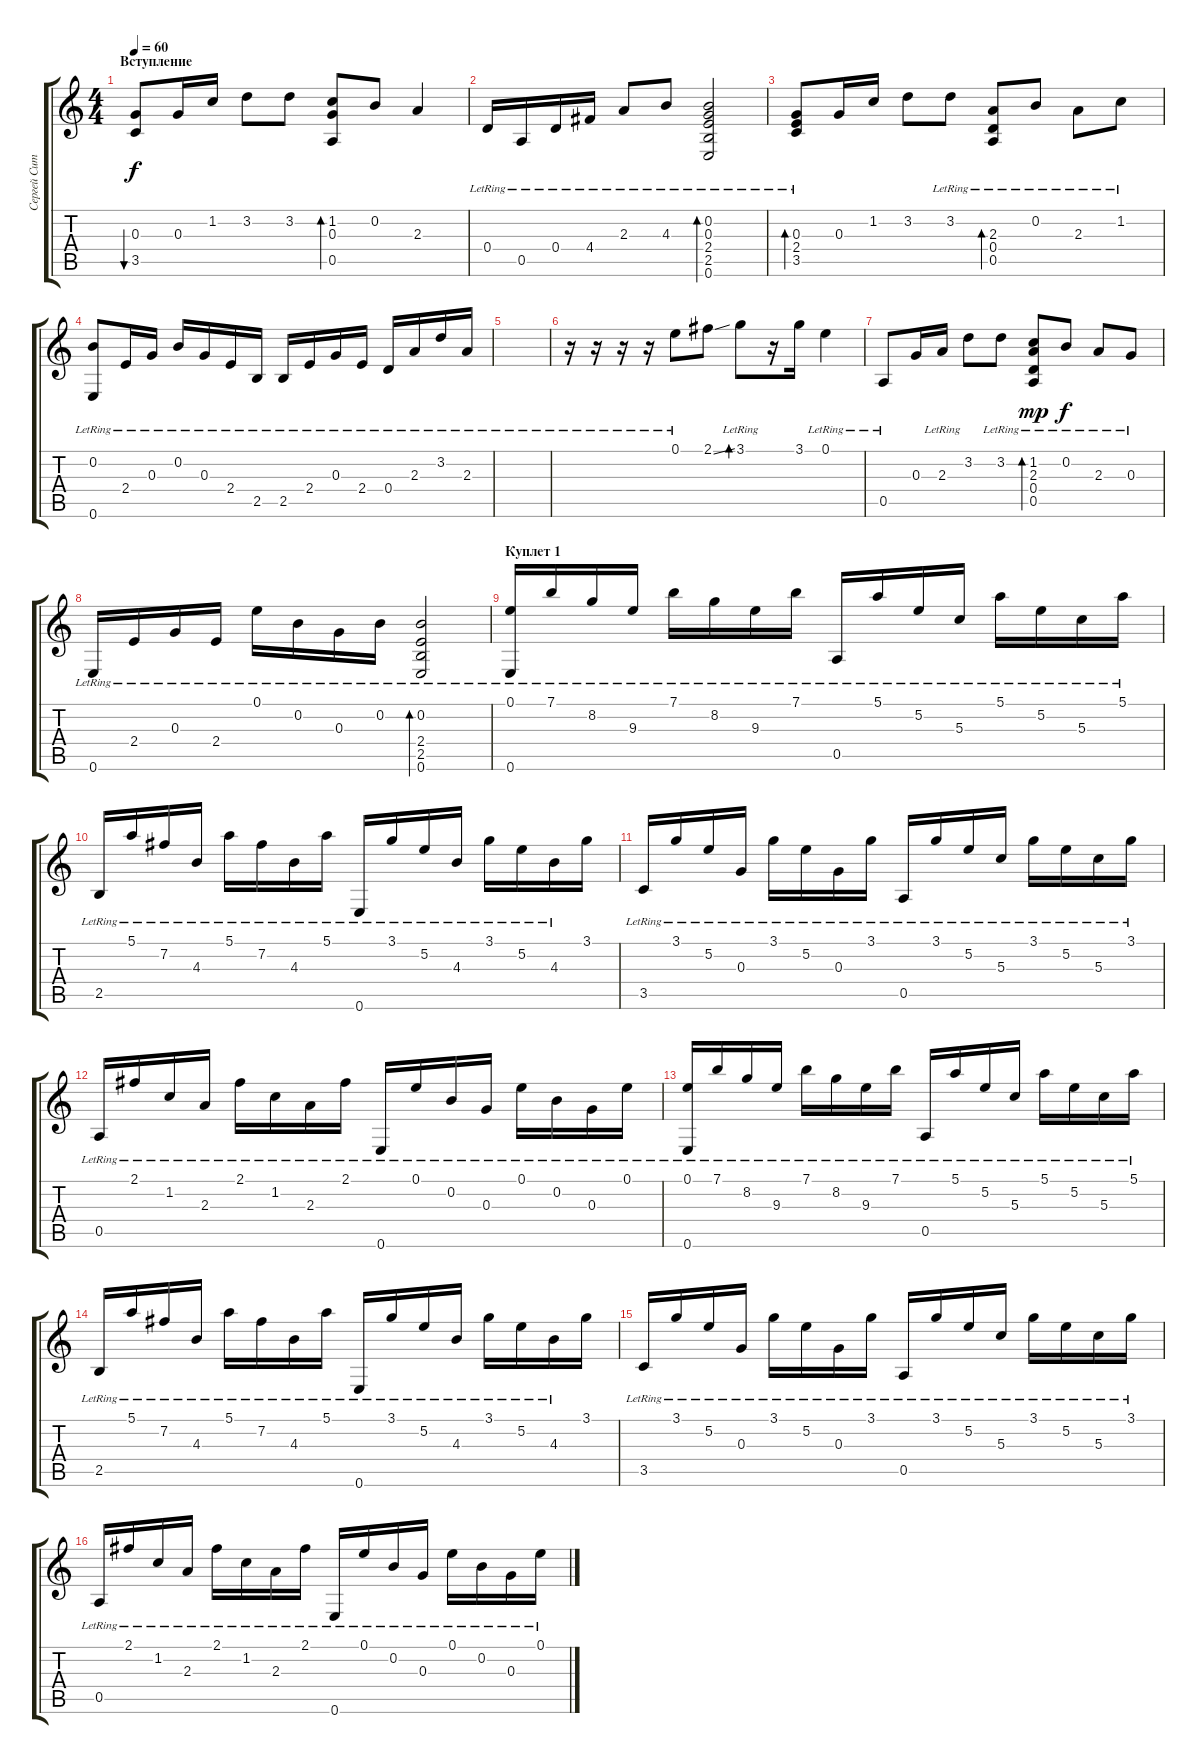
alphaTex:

\track ("Сергей Ситников (Стерео-эффект)" "Сергей Сит") {instrument electricguitarclean}
\staff {score tabs}
\tuning (E4 B3 G3 D3 A2 E2) {hide}
\ts (4 4)
\section ("" "Вступление")
\tempo 60
\clef g2
\ks c
(0.3 3.5).8{bu 240 dy f instrument electricguitarclean} 0.3.16 1.2.16 3.2.8 3.2.8 (1.2 0.3 0.5).8{bd 120} 0.2.8 2.3.4 |
0.4{lr}.16 0.5{lr}.16 0.4{lr}.16 4.4{lr}.16 2.3{lr}.8 4.3{lr}.8 (0.2{lr} 0.3{lr} 2.4{lr} 2.5{lr} 0.6{lr}).2{bd 120} |
(0.3{lr} 2.4{lr} 3.5{lr}).8{bd 120} 0.3.16 1.2.16 3.2.8 3.2{lr}.8 (2.3{lr} 0.4{lr} 0.5{lr}).8{bd 120} 0.2{lr}.8 2.3{lr}.8 1.2{lr}.8 |
(0.2{lr} 0.6{lr}).8 2.4{lr}.16 0.3{lr}.16 0.2{lr}.16 0.3{lr}.16 2.4{lr}.16 2.5{lr}.16 2.5{lr}.16 2.4{lr}.16 0.3{lr}.16 2.4{lr}.16 0.4{lr}.16 2.3{lr}.16 3.2{lr}.16 2.3{lr}.16 |
|
r.16 r.16 r.16 r.16 0.1{lr}.8 2.1{ss}.8 3.1{lr}.8{bd 120} r.16 3.1.16 0.1{lr}.4 |
0.5{lr}.8{volume 8} 0.3.16 2.3{lr}.16 3.2.8 3.2{lr}.8 (1.2{lr} 2.3{lr} 0.4{lr} 0.5{lr}).8{bd 120 dy mp} 0.2{lr}.8{dy f} 2.3{lr}.8 0.3{lr}.8 |
0.6{lr}.16 2.4{lr}.16 0.3{lr}.16 2.4{lr}.16 0.1{lr}.16 0.2{lr}.16 0.3{lr}.16 0.2{lr}.16 (0.2{lr} 2.4{lr} 2.5{lr} 0.6{lr}).2{bd 120} |
\section ("" "Куплет 1")
(0.1 0.6{lr}).16 7.1{lr}.16 8.2{lr}.16 9.3{lr}.16 7.1{lr}.16 8.2{lr}.16 9.3{lr}.16 7.1{lr}.16 0.5{lr}.16 5.1{lr}.16 5.2{lr}.16 5.3{lr}.16 5.1{lr}.16 5.2{lr}.16 5.3{lr}.16 5.1{lr}.16 |
2.5{lr}.16 5.1{lr}.16 7.2{lr}.16 4.3{lr}.16 5.1{lr}.16 7.2{lr}.16 4.3{lr}.16 5.1{lr}.16 0.6{lr}.16 3.1{lr}.16 5.2{lr}.16 4.3{lr}.16 3.1{lr}.16 5.2{lr}.16 4.3{lr}.16 3.1.16 |
3.5{lr}.16 3.1{lr}.16 5.2{lr}.16 0.3{lr}.16 3.1{lr}.16 5.2{lr}.16 0.3{lr}.16 3.1{lr}.16 0.5{lr}.16 3.1{lr}.16 5.2{lr}.16 5.3{lr}.16 3.1{lr}.16 5.2{lr}.16 5.3{lr}.16 3.1{lr}.16 |
0.5{lr}.16 2.1{lr}.16 1.2{lr}.16 2.3{lr}.16 2.1{lr}.16 1.2{lr}.16 2.3{lr}.16 2.1{lr}.16 0.6{lr}.16 0.1{lr}.16 0.2{lr}.16 0.3{lr}.16 0.1{lr}.16 0.2{lr}.16 0.3{lr}.16 0.1{lr}.16 |
(0.1 0.6{lr}).16 7.1{lr}.16 8.2{lr}.16 9.3{lr}.16 7.1{lr}.16 8.2{lr}.16 9.3{lr}.16 7.1{lr}.16 0.5{lr}.16 5.1{lr}.16 5.2{lr}.16 5.3{lr}.16 5.1{lr}.16 5.2{lr}.16 5.3{lr}.16 5.1{lr}.16 |
2.5{lr}.16 5.1{lr}.16 7.2{lr}.16 4.3{lr}.16 5.1{lr}.16 7.2{lr}.16 4.3{lr}.16 5.1{lr}.16 0.6{lr}.16 3.1{lr}.16 5.2{lr}.16 4.3{lr}.16 3.1{lr}.16 5.2{lr}.16 4.3{lr}.16 3.1.16 |
3.5{lr}.16 3.1{lr}.16 5.2{lr}.16 0.3{lr}.16 3.1{lr}.16 5.2{lr}.16 0.3{lr}.16 3.1{lr}.16 0.5{lr}.16 3.1{lr}.16 5.2{lr}.16 5.3{lr}.16 3.1{lr}.16 5.2{lr}.16 5.3{lr}.16 3.1{lr}.16 |
0.5{lr}.16 2.1{lr}.16 1.2{lr}.16 2.3{lr}.16 2.1{lr}.16 1.2{lr}.16 2.3{lr}.16 2.1{lr}.16 0.6{lr}.16 0.1{lr}.16 0.2{lr}.16 0.3{lr}.16 0.1{lr}.16 0.2{lr}.16 0.3{lr}.16 0.1{lr}.16
